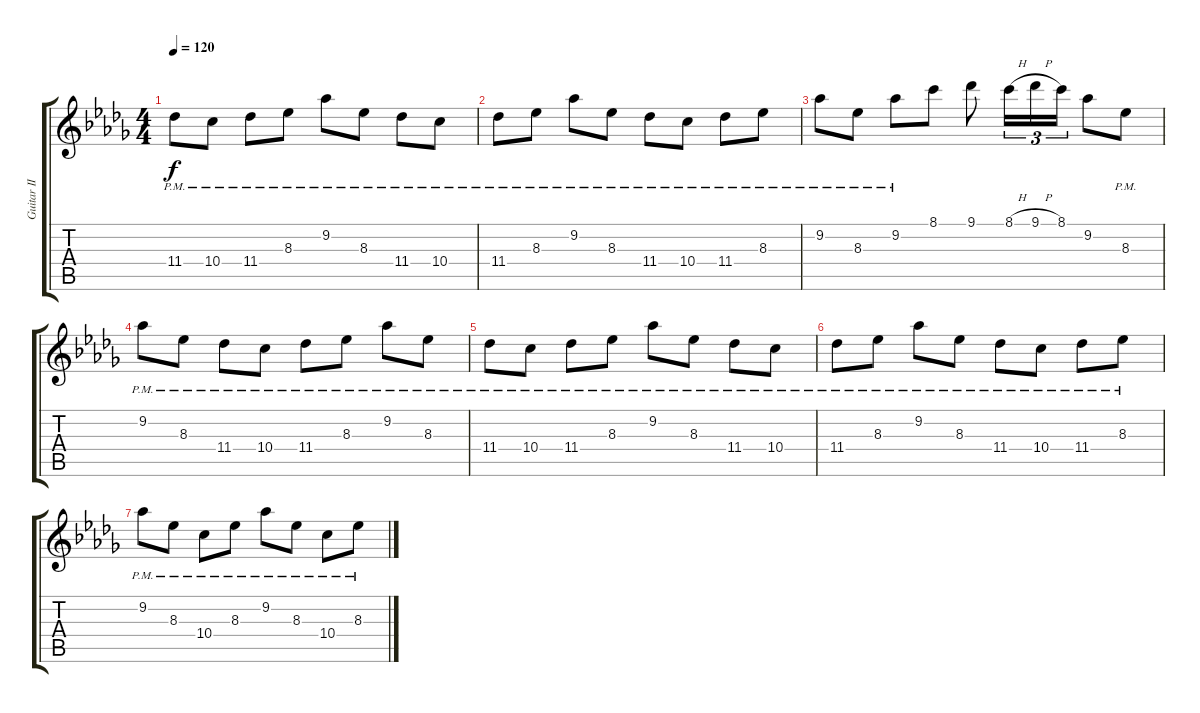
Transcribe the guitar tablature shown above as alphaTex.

\track ("Guitar II" "Guitar II") {instrument overdrivenguitar}
\staff {score tabs}
\tuning (E4 B3 G3 D3 A2 E2) {hide}
\ts (4 4)
\tempo 120
\clef g2
\ks db
11.4{pm}.8{dy f} 10.4{pm}.8 11.4{pm}.8 8.3{pm}.8 9.2{pm}.8 8.3{pm}.8 11.4{pm}.8 10.4{pm}.8 |
11.4{pm}.8 8.3{pm}.8 9.2{pm}.8 8.3{pm}.8 11.4{pm}.8 10.4{pm}.8 11.4{pm}.8 8.3{pm}.8 |
9.2{pm}.8 8.3{pm}.8 9.2{pm}.8 8.1.8 9.1.8 8.1{h}.16{tu (3 2)} 9.1{h}.16{tu (3 2)} 8.1.16{tu (3 2)} 9.2.8 8.3{pm}.8 |
9.2{pm}.8 8.3{pm}.8 11.4{pm}.8 10.4{pm}.8 11.4{pm}.8 8.3{pm}.8 9.2{pm}.8 8.3{pm}.8 |
11.4{pm}.8 10.4{pm}.8 11.4{pm}.8 8.3{pm}.8 9.2{pm}.8 8.3{pm}.8 11.4{pm}.8 10.4{pm}.8 |
11.4{pm}.8 8.3{pm}.8 9.2{pm}.8 8.3{pm}.8 11.4{pm}.8 10.4{pm}.8 11.4{pm}.8 8.3{pm}.8 |
9.2{pm}.8 8.3{pm}.8 10.4{pm}.8 8.3{pm}.8 9.2{pm}.8 8.3{pm}.8 10.4{pm}.8 8.3{pm}.8
